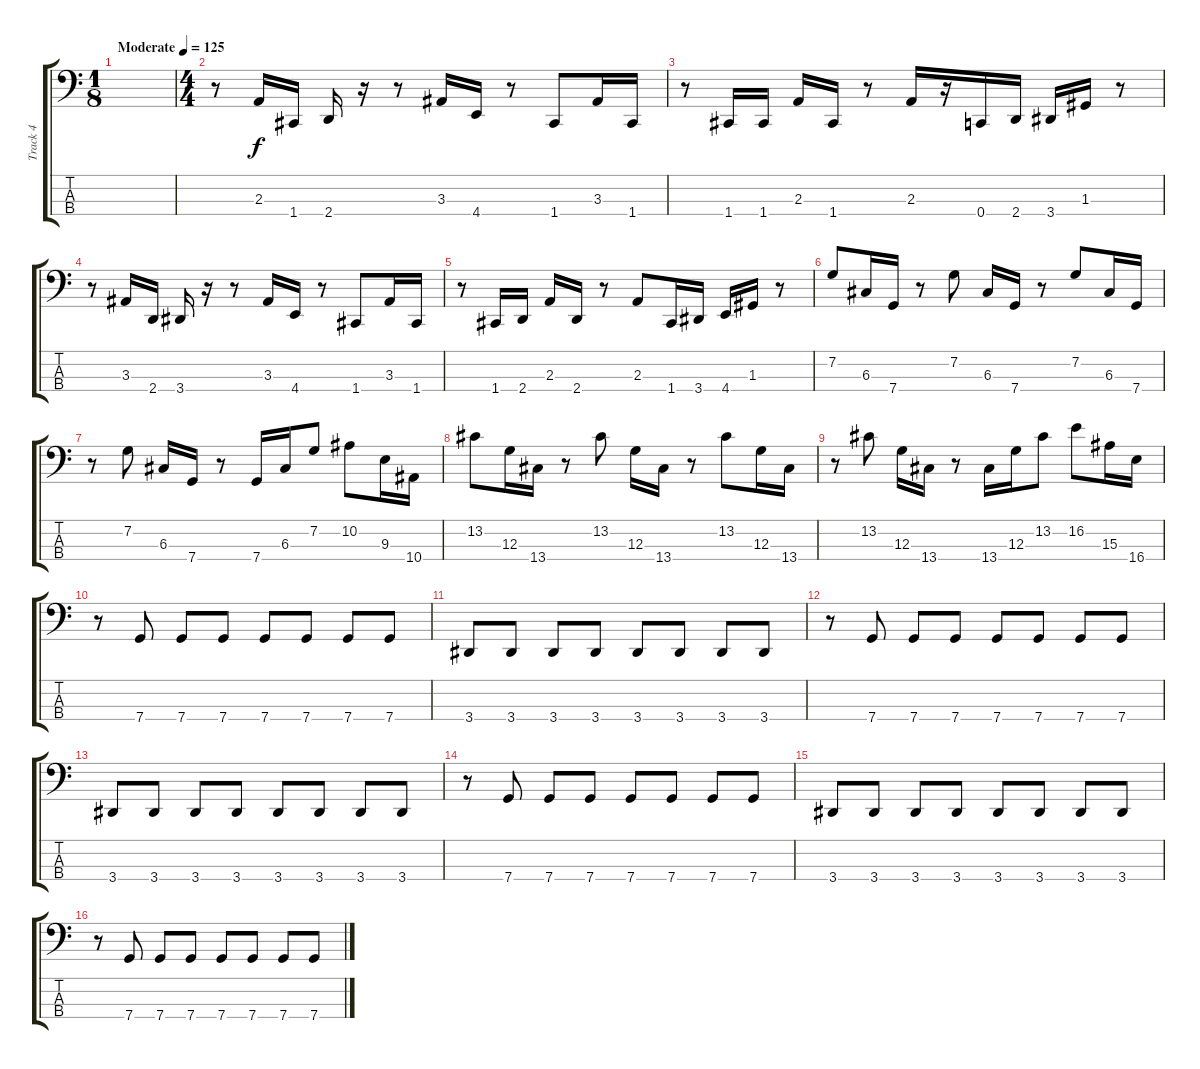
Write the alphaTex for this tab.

\track ("Track 4" "Track 4") {instrument electricbassfinger}
\staff {score tabs}
\tuning (F2 C2 G1 C1) {hide}
\ts (1 8)
\tempo (125 "Moderate")
\clef f4
\ks c
|
\ts (4 4)
r.8 2.3.16 1.4.16 2.4.16 r.16 r.8 3.3.16 4.4.16 r.8 1.4.8 3.3.16 1.4.16 |
r.8 1.4.16 1.4.16 2.3.16 1.4.16 r.8 2.3.16 r.16 0.4.16 2.4.16 3.4.16 1.3.16 r.8 |
r.8 3.3.16 2.4.16 3.4.16 r.16 r.8 3.3.16 4.4.16 r.8 1.4.8 3.3.16 1.4.16 |
r.8 1.4.16 2.4.16 2.3.16 2.4.16 r.8 2.3.8 1.4.16 3.4.16 4.4.16 1.3.16 r.8 |
7.2.8 6.3.16 7.4.16 r.8 7.2.8 6.3.16 7.4.16 r.8 7.2.8 6.3.16 7.4.16 |
r.8 7.2.8 6.3.16 7.4.16 r.8 7.4.16 6.3.16 7.2.8 10.2.8 9.3.16 10.4.16 |
13.2.8 12.3.16 13.4.16 r.8 13.2.8 12.3.16 13.4.16 r.8 13.2.8 12.3.16 13.4.16 |
r.8 13.2.8 12.3.16 13.4.16 r.8 13.4.16 12.3.16 13.2.8 16.2.8 15.3.16 16.4.16 |
r.8 7.4.8 7.4.8 7.4.8 7.4.8 7.4.8 7.4.8 7.4.8 |
3.4.8 3.4.8 3.4.8 3.4.8 3.4.8 3.4.8 3.4.8 3.4.8 |
r.8 7.4.8 7.4.8 7.4.8 7.4.8 7.4.8 7.4.8 7.4.8 |
3.4.8 3.4.8 3.4.8 3.4.8 3.4.8 3.4.8 3.4.8 3.4.8 |
r.8 7.4.8 7.4.8 7.4.8 7.4.8 7.4.8 7.4.8 7.4.8 |
3.4.8 3.4.8 3.4.8 3.4.8 3.4.8 3.4.8 3.4.8 3.4.8 |
r.8 7.4.8 7.4.8 7.4.8 7.4.8 7.4.8 7.4.8 7.4.8
